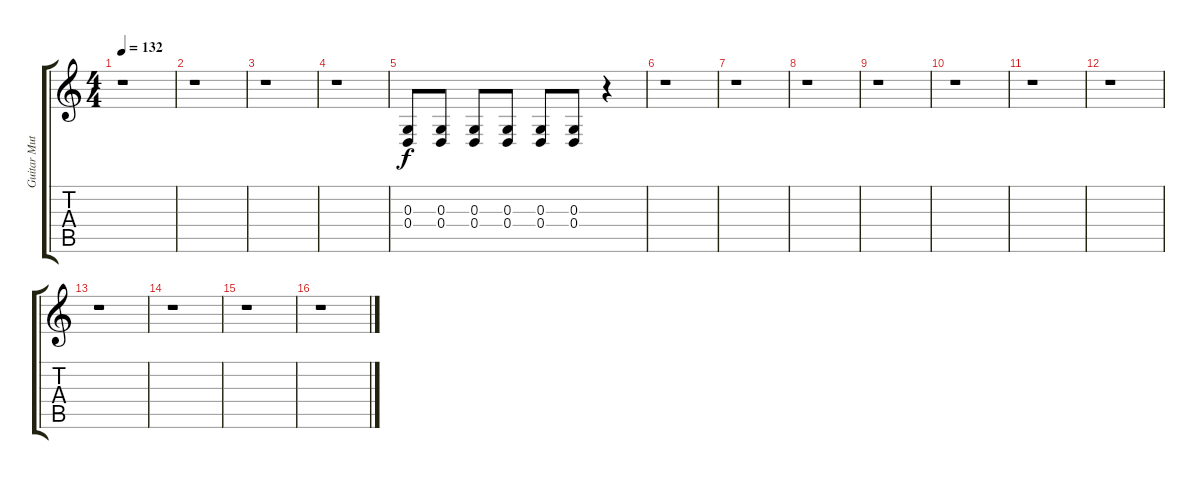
\track ("Guitar Muted" "Guitar Mut") {instrument pad3polysynth}
\staff {score tabs}
\tuning (E4 B3 G3 D3 A2 E2) {hide}
\ts (4 4)
\tempo 132
\clef g2
\ks c
r.1{dy f} |
r.1 |
r.1 |
r.1 |
(0.3 0.4).8 (0.3 0.4).8 (0.3 0.4).8 (0.3 0.4).8 (0.3 0.4).8 (0.3 0.4).8 r.4 |
r.1 |
r.1 |
r.1 |
r.1 |
r.1 |
r.1 |
r.1 |
r.1 |
r.1 |
r.1 |
r.1
